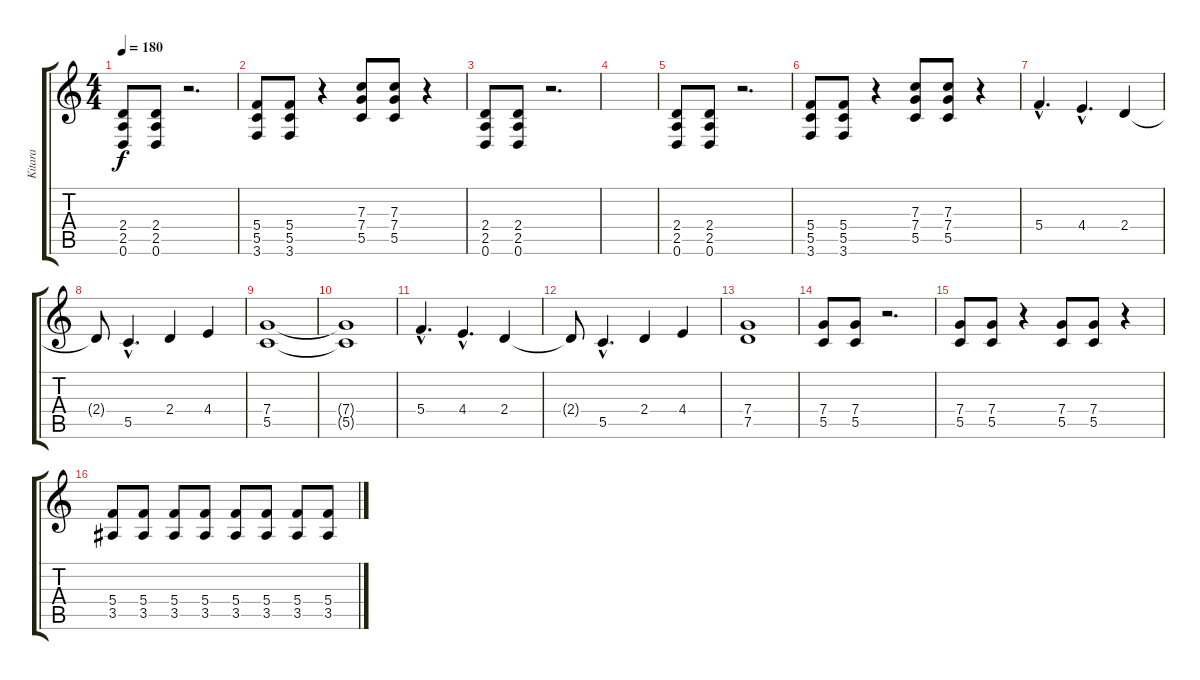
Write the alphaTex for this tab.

\track ("Kitara" "Kitara") {instrument distortionguitar}
\staff {score tabs}
\tuning (D4 A3 F3 C3 G2 D2) {hide}
\ts (4 4)
\tempo 180
\clef g2
\ks c
(2.4 2.5 0.6).8{dy f} (2.4 2.5 0.6).8 r.2{d} |
(5.4 5.5 3.6).8 (5.4 5.5 3.6).8 r.4 (7.3 7.4 5.5).8 (7.3 7.4 5.5).8 r.4 |
(2.4 2.5 0.6).8 (2.4 2.5 0.6).8 r.2{d} |
|
(2.4 2.5 0.6).8 (2.4 2.5 0.6).8 r.2{d} |
(5.4 5.5 3.6).8 (5.4 5.5 3.6).8 r.4 (7.3 7.4 5.5).8 (7.3 7.4 5.5).8 r.4 |
5.4{hac}.4{d} 4.4{hac}.4{d} 2.4.4 |
2.4{t}.8 5.5{hac}.4{d} 2.4.4 4.4.4 |
(7.4 5.5).1 |
(7.4{t} 5.5{t}).1 |
5.4{hac}.4{d} 4.4{hac}.4{d} 2.4.4 |
2.4{t}.8 5.5{hac}.4{d} 2.4.4 4.4.4 |
(7.4 7.5).1 |
(7.4 5.5).8 (7.4 5.5).8 r.2{d} |
(7.4 5.5).8 (7.4 5.5).8 r.4 (7.4 5.5).8 (7.4 5.5).8 r.4 |
(5.4 3.5).8 (5.4 3.5).8 (5.4 3.5).8 (5.4 3.5).8 (5.4 3.5).8 (5.4 3.5).8 (5.4 3.5).8 (5.4 3.5).8
